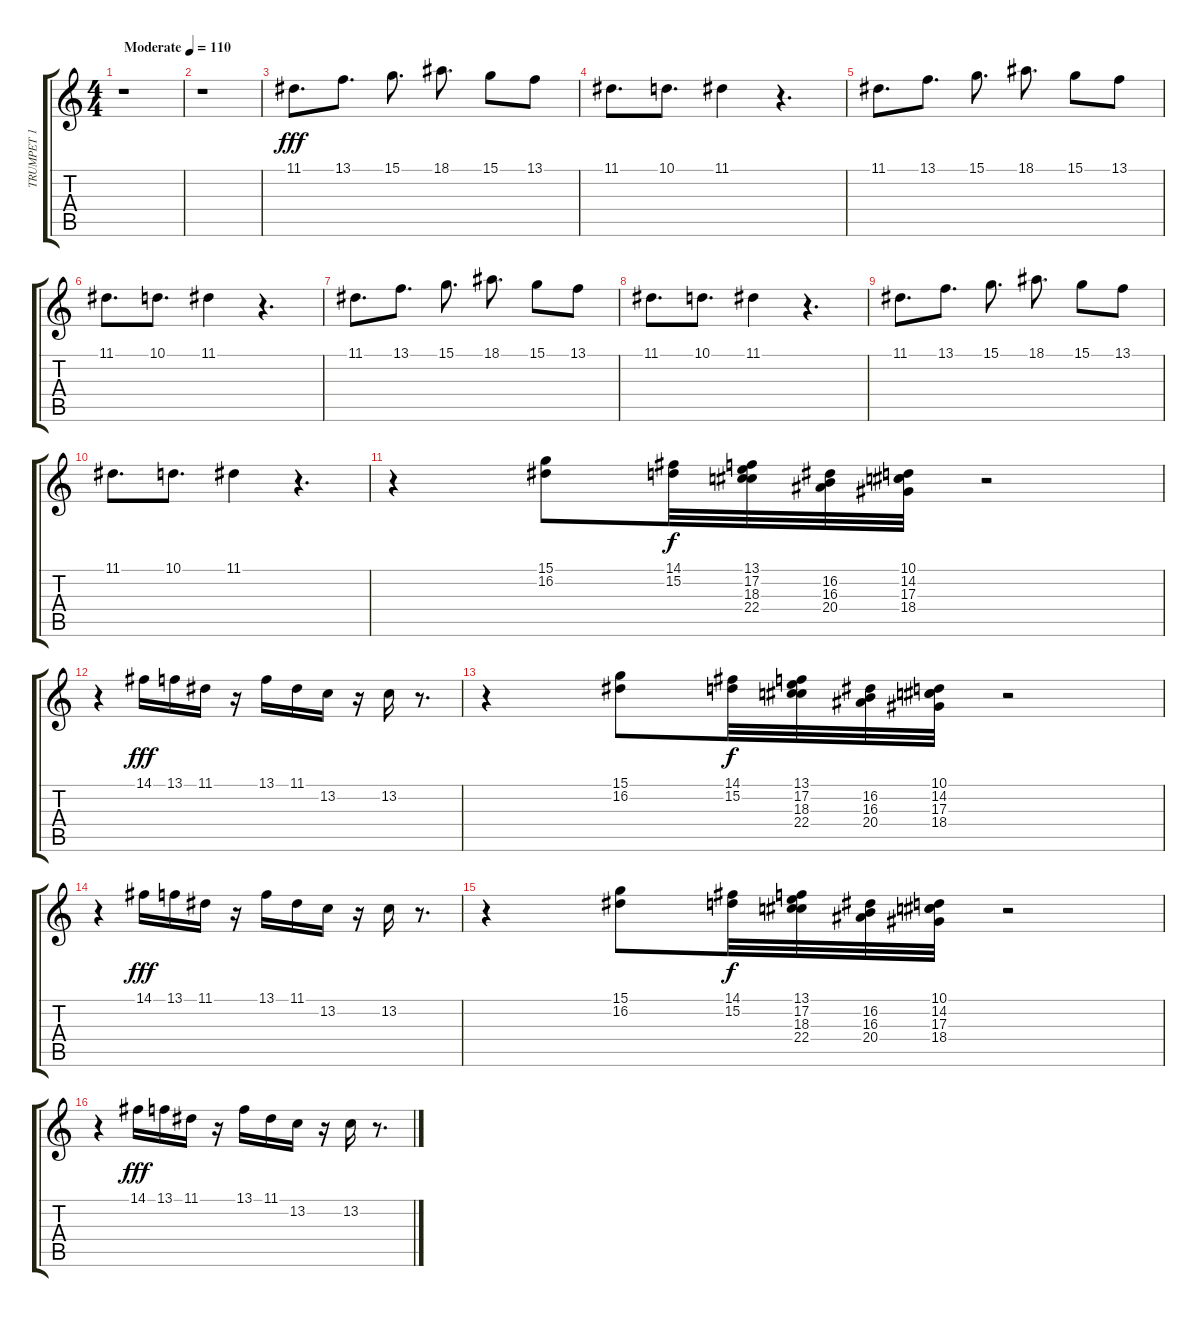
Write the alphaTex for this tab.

\track ("TRUMPET 1" "TRUMPET 1") {solo instrument trumpet}
\staff {score tabs}
\tuning (E4 B3 G3 D3 A2 E2) {hide}
\ts (4 4)
\tempo (110 "Moderate")
\clef g2
\ks c
r.1{dy fff instrument trumpet} |
r.1 |
11.1.8{d} 13.1.8{d} 15.1.8{d} 18.1.8{d} 15.1.8 13.1.8 |
11.1.8{d} 10.1.8{d} 11.1.4 r.4{d} |
11.1.8{d} 13.1.8{d} 15.1.8{d} 18.1.8{d} 15.1.8 13.1.8 |
11.1.8{d} 10.1.8{d} 11.1.4 r.4{d} |
11.1.8{d} 13.1.8{d} 15.1.8{d} 18.1.8{d} 15.1.8 13.1.8 |
11.1.8{d} 10.1.8{d} 11.1.4 r.4{d} |
11.1.8{d} 13.1.8{d} 15.1.8{d} 18.1.8{d} 15.1.8 13.1.8 |
11.1.8{d} 10.1.8{d} 11.1.4 r.4{d} |
r.4 (15.1 16.2).8{volume 15} (14.1 15.2).32{dy f} (13.1 17.2 18.3 22.4).32 (16.2 16.3 20.4).32 (10.1 14.2 17.3 18.4).32 r.2 |
r.4 14.1.16{dy fff} 13.1.16 11.1.16 r.16 13.1.16 11.1.16 13.2.16 r.16 13.2.16 r.8{d} |
r.4 (15.1 16.2).8 (14.1 15.2).32{dy f} (13.1 17.2 18.3 22.4).32 (16.2 16.3 20.4).32 (10.1 14.2 17.3 18.4).32 r.2 |
r.4 14.1.16{dy fff} 13.1.16 11.1.16 r.16 13.1.16 11.1.16 13.2.16 r.16 13.2.16 r.8{d} |
r.4 (15.1 16.2).8 (14.1 15.2).32{dy f} (13.1 17.2 18.3 22.4).32 (16.2 16.3 20.4).32 (10.1 14.2 17.3 18.4).32 r.2 |
r.4 14.1.16{dy fff} 13.1.16 11.1.16 r.16 13.1.16 11.1.16 13.2.16 r.16 13.2.16 r.8{d}
